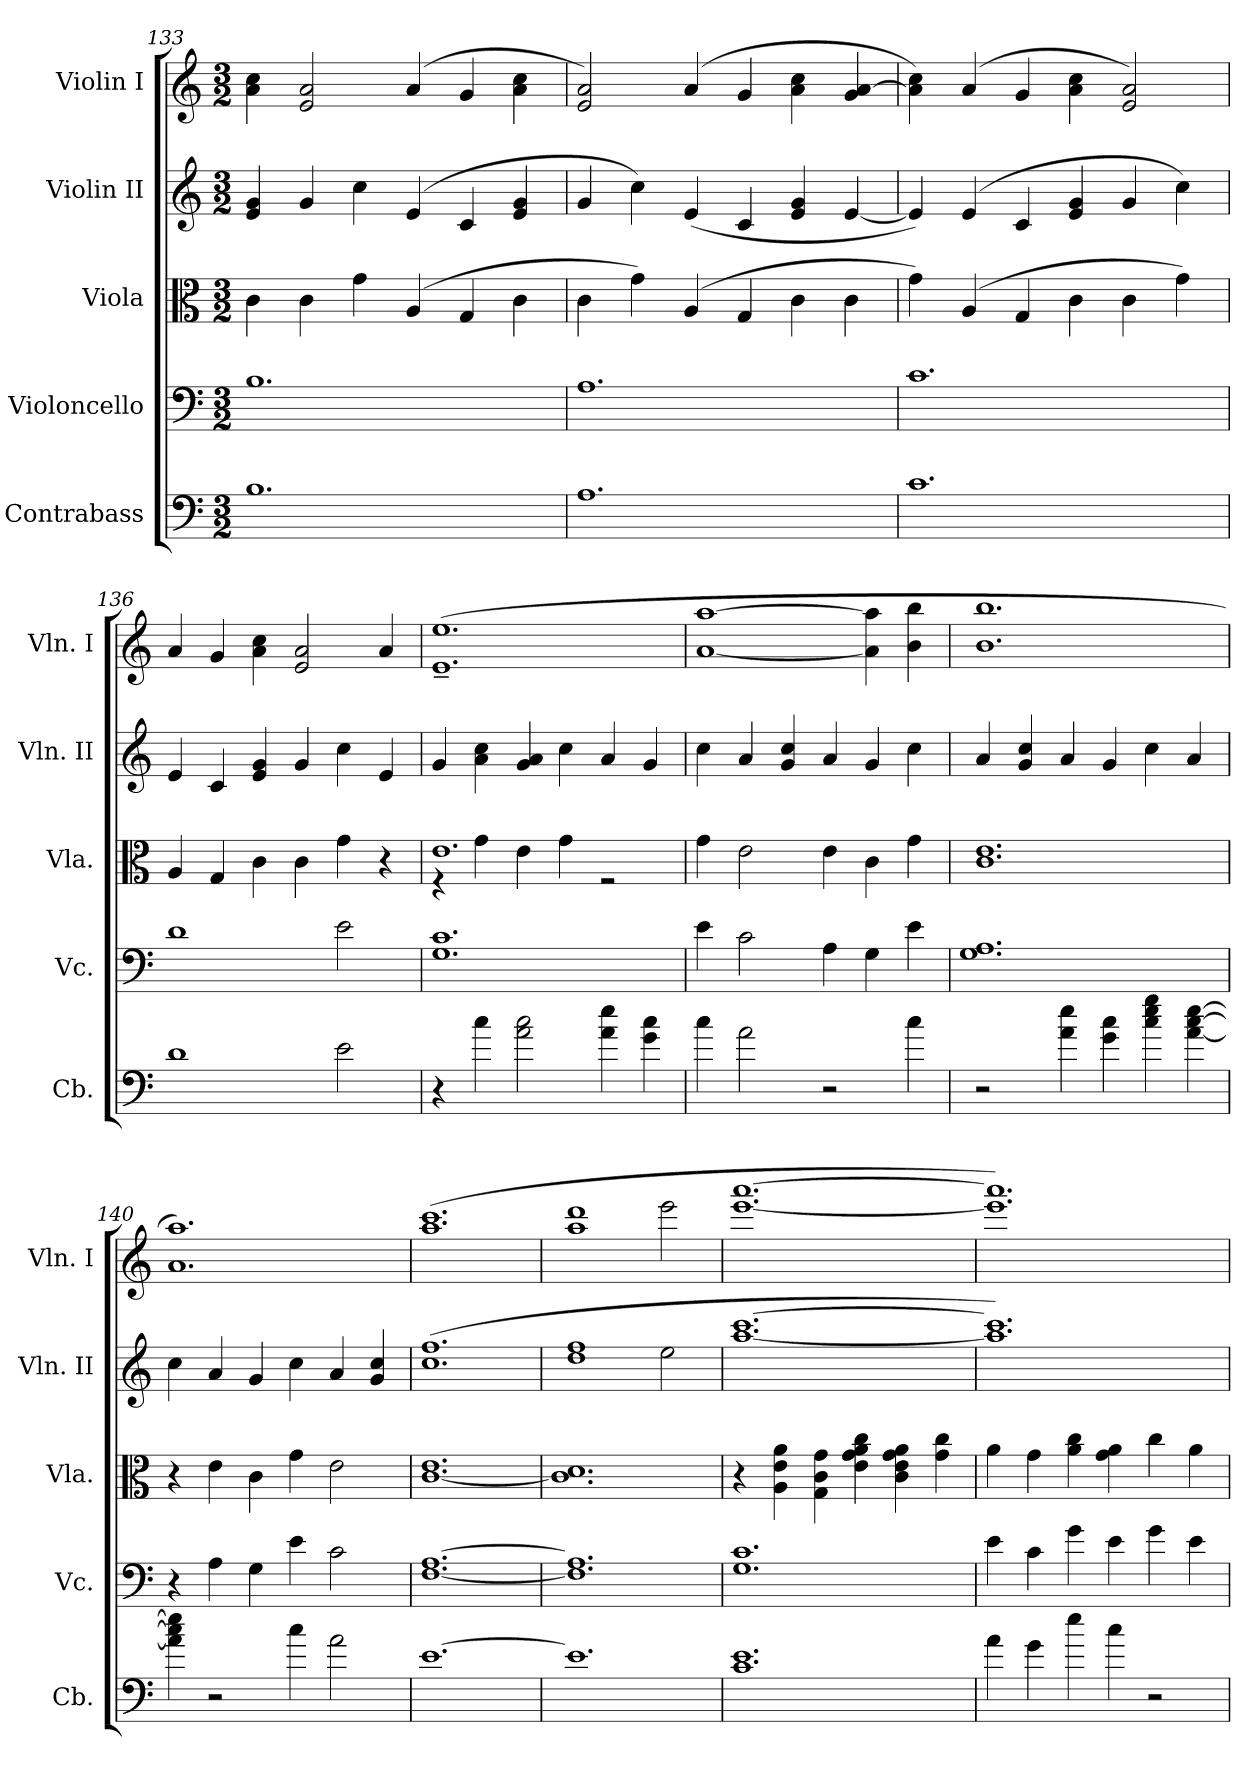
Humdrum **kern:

**kern	**kern	**kern	**kern	**kern
*part5	*part4	*part3	*part2	*part1
*staff5	*staff4	*staff3	*staff2	*staff1
*I"Contrabass	*I"Violoncello	*I"Viola	*I"Violin II	*I"Violin I
*I'Cb.	*I'Vc.	*I'Vla.	*I'Vln. II	*I'Vln. I
*clefF4	*clefF4	*clefC3	*clefG2	*clefG2
*ITrd7c12	*	*	*	*
*k[]	*k[]	*k[]	*k[]	*k[]
*M3/2	*M3/2	*M3/2	*M3/2	*M3/2
=133	=133	=133	=133	=133
1.BB	1.B	4c\	4e/ 4g/	4a\ 4cc\
.	.	4c\	4g/	2e/ 2a/
.	.	4g\	4cc\	.
.	.	(>4A/	(<4e/	(>4a/
.	.	4G/	4c/	4g/
.	.	4c\	4e/ 4g/	4a\ 4cc\
=134	=134	=134	=134	=134
1.AA	1.A	4c\	4g/	2e/ 2a/)
.	.	4g\)	4cc\)	.
.	.	(>4A/	(<4e/	(>4a/
.	.	4G/	4c/	4g/
.	.	4c\	4e/ 4g/	4a\ 4cc\
.	.	4c\	[4e/	4g/ [4a/
=135	=135	=135	=135	=135
1.C	1.c	4g\)	4e/])	4a\] 4cc\)
.	.	(>4A/	(>4e/	(>4a/
.	.	4G/	4c/	4g/
.	.	4c\	4e/ 4g/	4a\ 4cc\
.	.	4c\	4g/	2e/ 2a/)
.	.	4g\)	4cc\)	.
=136	=136	=136	=136	=136
1D	1d	4A/	4e/	4a/
.	.	4G/	4c/	4g/
.	.	4c\	4e/ 4g/	4a\ 4cc\
.	.	4c\	4g/	2e/ 2a/
2E\	2e\	4g\	4cc\	.
.	.	4r	4e/	4a/
!!LO:LB:g=z
=137	=137	=137	=137	=137
*	*	*^	*	*
4r	1.G 1.c	1.e	4r	4g/	(>1.e~ 1.ee~
4c\	.	.	4g\	4a\ 4cc\	.
2A\ 2c\	.	.	4e\	4g/ 4a/	.
.	.	.	4g\	4cc\	.
4A\ 4e\	.	.	2r	4a/	.
4G\ 4c\	.	.	.	4g/	.
*	*	*v	*v	*	*
=138	=138	=138	=138	=138
4c\	4e\	4g\	4cc\	[1a [1aa
2A\	2c\	2e\	4a/	.
.	.	.	4g/ 4cc/	.
2r	4A\	4e\	4a/	.
.	4G\	4c\	4g/	4a\] 4aa\]
4c\	4e\	4g\	4cc\	4b\ 4bb\
=139	=139	=139	=139	=139
2r	1.G 1.A	1.c 1.e	4a/	1.b 1.bb
.	.	.	4g/ 4cc/	.
4A\ 4e\	.	.	4a/	.
4G\ 4c\	.	.	4g/	.
4c\ 4e\ 4g\	.	.	4cc\	.
[4A\ [4c\ [4e\	.	.	4a/	.
=140	=140	=140	=140	=140
4A\] 4c\] 4e\]	4r	4r	4cc\	1.a 1.aa)
2r	4A\	4e\	4a/	.
.	4G\	4c\	4g/	.
4c\	4e\	4g\	4cc\	.
2A\	2c\	2e\	4a/	.
.	.	.	4g/ 4cc/	.
=141	=141	=141	=141	=141
[1.E	[1.F [1.A	[1.c 1.e	(>1.cc 1.ff	(>1.aa 1.ccc
=142	=142	=142	=142	=142
1.E]	1.F] 1.A]	1.c] 1.d	1dd 1ff	1aa 1ddd
.	.	.	2ee\	2eee\
!!LO:PB:g=z
=143	=143	=143	=143	=143
1.C 1.E	1.G 1.c	4r	[1.aa [1.ccc	[1.eee [1.aaa
.	.	4A\ 4e\ 4a\	.	.
.	.	4G\ 4c\ 4g\	.	.
.	.	4e\ 4g\ 4a\ 4cc\	.	.
.	.	4c\ 4e\ 4g\ 4a\	.	.
.	.	4g\ 4cc\	.	.
=144	=144	=144	=144	=144
4A\	4e\	4a\	1.aa] 1.ccc])	1.eee] 1.aaa])
4G\	4c\	4g\	.	.
4e\	4g\	4a\ 4cc\	.	.
4c\	4e\	4g\ 4a\	.	.
2r	4g\	4cc\	.	.
.	4e\	4a\	.	.
=	=	=	=	=
*-	*-	*-	*-	*-
